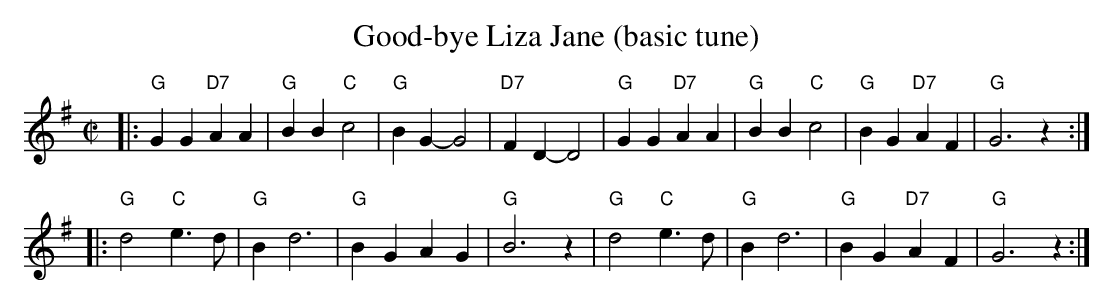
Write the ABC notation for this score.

X:1
T: Good-bye Liza Jane (basic tune)
M: C|
L: 1/8
K: G
|: "G"G2G2 "D7"A2A2 | "G"B2B2 "C"c4 | "G"B2G2- G4  | "D7"F2D2- D4 \
|  "G"G2G2 "D7"A2A2 | "G"B2B2 "C"c4 | "G"B2G2 "D7"A2F2 | "G"G6 z2 :|
|: "G"d4 "C"e3d | "G"B2 d6 | "G"B2G2 A2G2 | "G"B6 z2 \
|  "G"d4 "C"e3d | "G"B2 d6 | "G"B2G2 "D7"A2F2 | "G"G6 z2 :|
